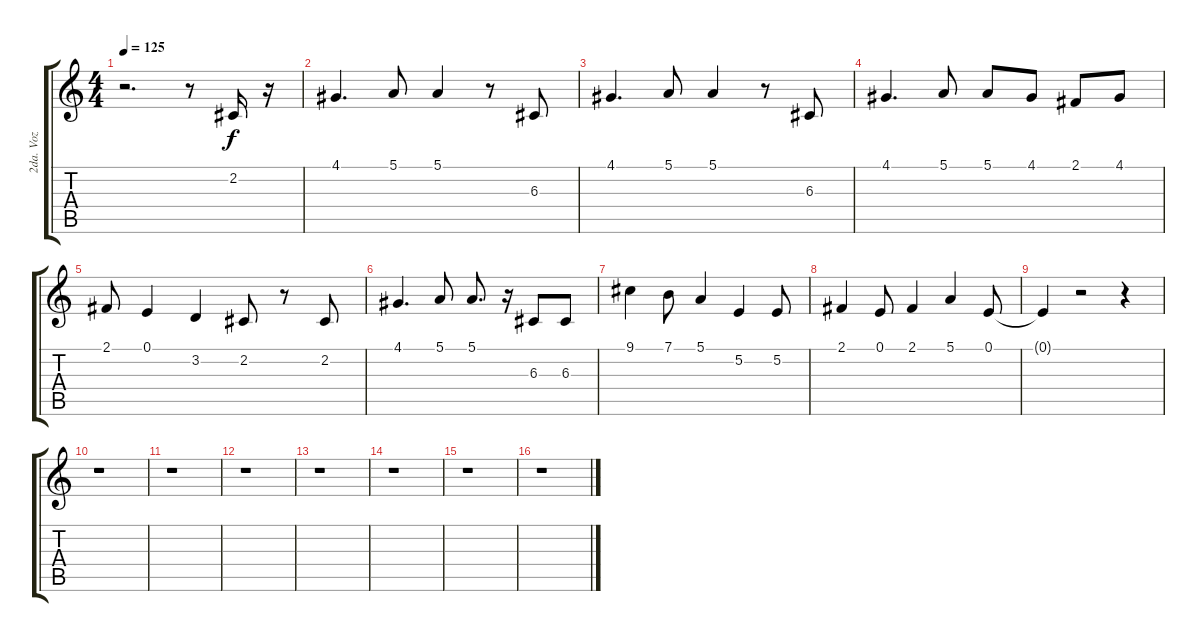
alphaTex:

\track ("2da. Voz" "2da. Voz") {instrument musicbox}
\staff {score tabs}
\tuning (E4 B3 G3 D3 A2 E2) {hide}
\ts (4 4)
\tempo 125
\clef g2
\ks c
r.2{d dy f} r.8 2.2.16 r.16 |
4.1.4{d} 5.1.8 5.1.4 r.8 6.3.8 |
4.1.4{d} 5.1.8 5.1.4 r.8 6.3.8 |
4.1.4{d} 5.1.8 5.1.8 4.1.8 2.1.8 4.1.8 |
2.1.8 0.1.4 3.2.4 2.2.8 r.8 2.2.8 |
4.1.4{d} 5.1.8 5.1.8{d} r.16 6.3.8 6.3.8 |
9.1.4 7.1.8 5.1.4 5.2.4 5.2.8 |
2.1.4 0.1.8 2.1.4 5.1.4 0.1.8 |
0.1{t}.4 r.2 r.4 |
r.1 |
r.1 |
r.1 |
r.1 |
r.1 |
r.1 |
r.1
